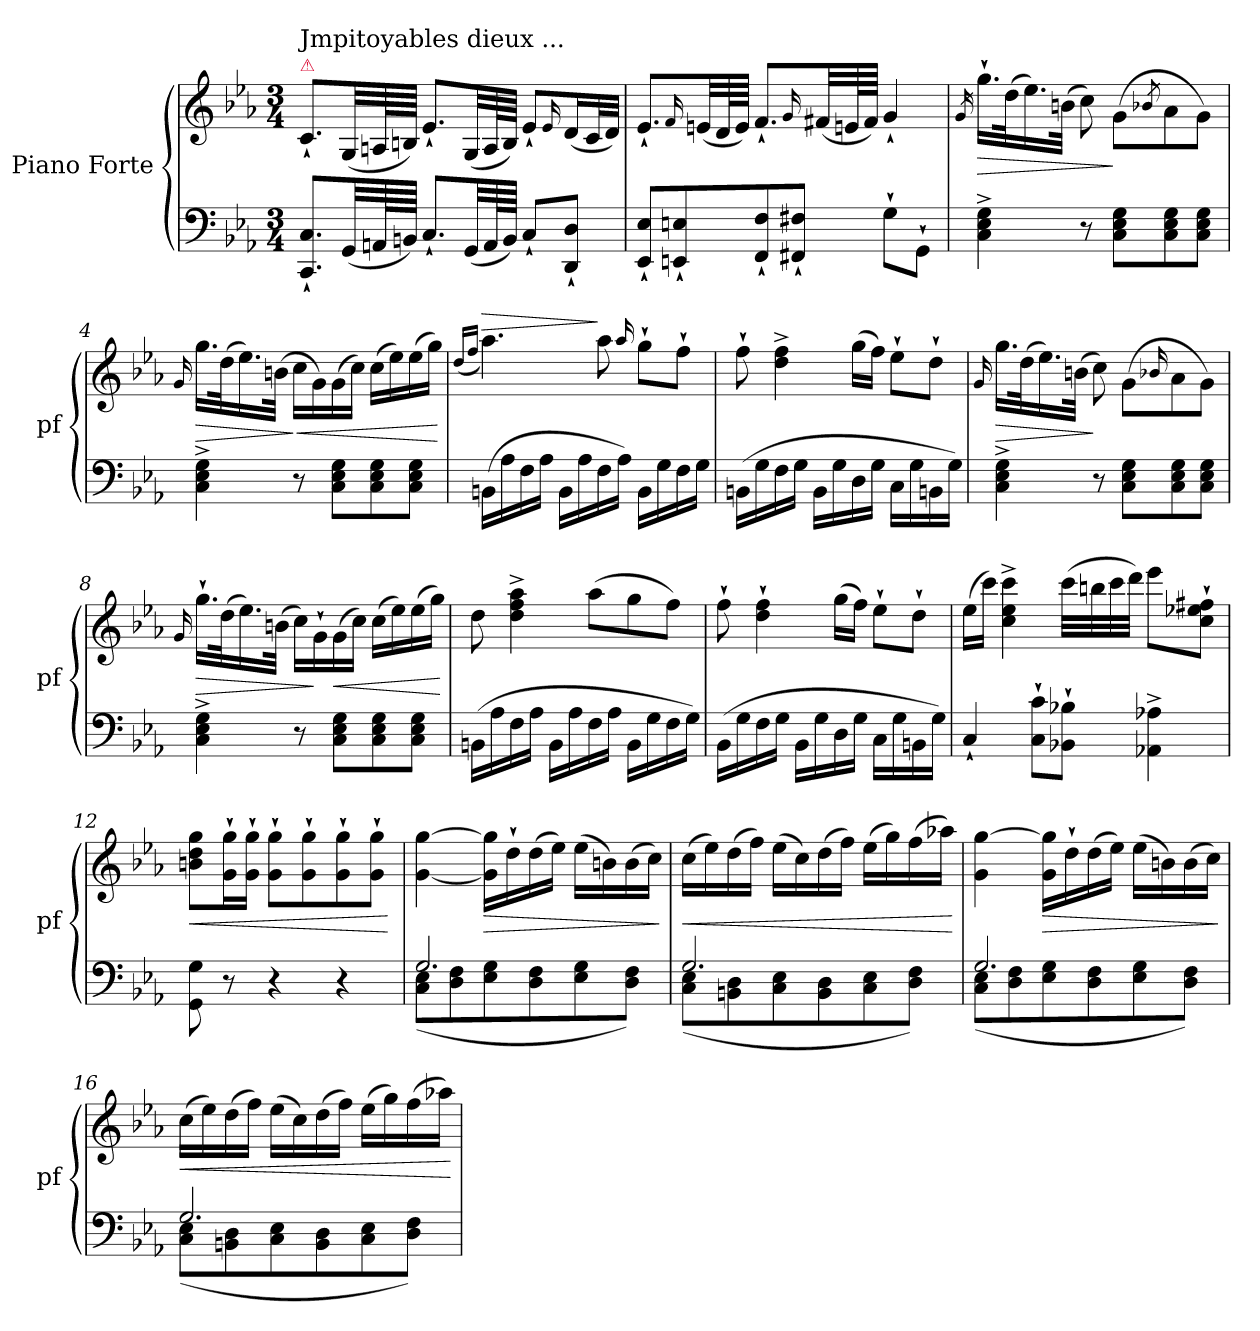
**kern	**dynam	**kern	**dynam
*part2	*part2	*part1	*part1
*staff2	*staff2	*staff1	*staff1
*I"Piano Forte	*	*I"Piano Forte	*
*I'pf	*	*I'pf	*
*clefF4	*	*clefG2	*
*k[b-e-a-]	*	*k[b-e-a-]	*
*c:	*	*c:	*
*M3/4	*	*M3/4	*
=1	=1	=1	=1
!	!	!LO:TX:a:color=crimson:t=⚠	!
!	!	!LO:TX:a:t=Jmpitoyables dieux ...	!
!	!	!	!LO:DY:b
8.CC`/ 8.C`/L	.	8.c`/L	F
(32GG/LL	.	(<32G/LL	.
64AAn/L	.	64An/L	.
64BBn/JJJJ)	.	64Bn/JJJJ)	.
8.C`/L	.	8.e-`/L	.
(32GG/LL	.	(32G/LL	.
64AA/L	.	64A/L	.
64BB/JJJJ)	.	64B/JJJJ)	.
8C`/L	.	8e-`/L	.
.	.	16qqe-/	.
8DD`/ 8D`/J	.	(16d/L	.
.	.	32c/L	.
.	.	32d/JJJ)	.
=2	=2	=2	=2
8EE-`/ 8E-`/L	.	8.e-`/L	.
8EEn`/ 8En`/	.	.	.
.	.	16qqf/	.
.	.	(32en/LL	.
.	.	64d/L	.
.	.	64e/JJJJ)	.
8FF`/ 8F`/	.	8.f`/L	.
8FF#X`/ 8F#X`/J	.	.	.
.	.	16qqg/	.
.	.	(32f#X/LL	.
.	.	64en/L	.
.	.	64f#/JJJJ)	.
8G`\L	.	4g`/	.
8GG`\J	.	.	.
=3	=3	=3	=3
.	.	16qg/	.
!	!	!	!LO:HP:b
!	!	!	!LO:DY:n=1:b
4C^<\ 4E-^<\ 4G^<\	.	16.gg`\LL	> F
.	.	(32dd\K	.
.	.	16.ee-\)	.
.	.	(32bn\JJk	.
8r	.	8cc\)	.
!	!	!	!LO:DY:n=2:b
8C\ 8E-\ 8G\L	.	(8g\L	] P
.	.	8qb-X/	.
8C\ 8E-\ 8G\	.	8a-\	.
8C\ 8E-\ 8G\J	.	8g\J)	.
=4	=4	=4	=4
.	.	16qqg/	.
!	!	!	!LO:HP:b
!	!	!	!LO:DY:n=1:b
4C^<\ 4E-^<\ 4G^<\	.	16.gg\LL	> F
.	.	(32dd\K	.
.	.	16.ee-\)	.
.	.	(32bn\JJk	.
!	!	!	!LO:HP:n=1:b
!	!	!	!LO:DY:n=2:b
8r	.	16cc\LL	] < P
.	.	16g\)	.
8C\ 8E-\ 8G\L	.	(16g\	.
.	.	16cc\JJ)	.
8C\ 8E-\ 8G\	.	(16cc\LL	.
.	.	16ee-\)	.
8C\ 8E-\ 8G\J	.	(16ee-\	.
.	.	16gg\JJ)	.
.	.	.	[
=5	=5	=5	=5
.	.	(16qqdd/LL	.
.	.	16qqff/JJ	.
!	!	!	!LO:HP:a
!	!	!	!LO:DY:n=1:b
(16BBn\LL	.	4.aa-\)	> F
16A-\	.	.	.
16F\	.	.	.
16A-\JJ	.	.	.
16BB\LL	.	.	.
16A-\	.	.	.
16F\	.	8aa-\	]
16A-\JJ)	.	.	.
.	.	16qqaa-/	.
16BB\LL	.	8gg`\L	.
16G\	.	.	.
16F\	.	8ff`\J	.
16G\JJ	.	.	.
=6	=6	=6	=6
(16BBn\LL	.	8ff`\	.
16G\	.	.	.
16F\	.	4dd^\ 4ff^\	.
16G\JJ	.	.	.
16BB\LL	.	.	.
16G\	.	.	.
16D\	.	(16gg\LL	.
16G\JJ	.	16ff\JJ)	.
16C\LL	.	8ee-`\L	.
16G\	.	.	.
16BBn\	.	8dd`\J	.
16G\JJ)	.	.	.
=7	=7	=7	=7
.	.	16qqg/	.
!	!	!	!LO:HP:b
!	!	!	!LO:DY:n=1:b
4C^<\ 4E-^<\ 4G^<\	.	16.gg\LL	> F
.	.	(32dd\K	.
.	.	16.ee-\)	.
.	.	(32bn\JJk	.
!	!	!	!LO:DY:n=2:b
8r	.	8cc\)	] P
8C\ 8E-\ 8G\L	.	(8g\L	.
.	.	16qqb-X/	.
8C\ 8E-\ 8G\	.	8a-\	.
8C\ 8E-\ 8G\J	.	8g\J)	.
=8	=8	=8	=8
.	.	16qqg/	.
!	!	!	!LO:HP:b
!	!	!	!LO:DY:n=1:b
4C^<\ 4E-^<\ 4G^<\	.	16.gg`\LL	> F
.	.	(32dd\K	.
.	.	16.ee-\)	.
.	.	(32bn\JJk	.
8r	.	16cc\LL)	.
!	!	!	!LO:DY:n=2:b
.	.	16g`\	] P
!	!	!	!LO:HP:b
8C\ 8E-\ 8G\L	.	(16g\	<
.	.	16cc\JJ)	.
8C\ 8E-\ 8G\	.	(16cc\LL	.
.	.	16ee-\)	.
8C\ 8E-\ 8G\J	.	(16ee-\	.
.	.	16gg\JJ)	.
.	.	.	[
=9	=9	=9	=9
!	!	!	!LO:DY:b
(16BBn\LL	.	8dd\	F
16A-\	.	.	.
16F\	.	4dd^\ 4ff^\ 4aa-^\	.
16A-\JJ	.	.	.
16BB\LL	.	.	.
16A-\	.	.	.
16F\	.	(>8aa-\L	.
16A-\JJ	.	.	.
16BB\LL	.	8gg\	.
16G\	.	.	.
16F\	.	8ff\J)	.
16G\JJ)	.	.	.
=10	=10	=10	=10
(16BB-\LL	.	8ff`\	.
16G\	.	.	.
16F\	.	4dd`\ 4ff`\	.
16G\JJ	.	.	.
16BB-\LL	.	.	.
16G\	.	.	.
16D\	.	(16gg\LL	.
16G\JJ	.	16ff\JJ)	.
16C\LL	.	8ee-`\L	.
16G\	.	.	.
16BBn\	.	8dd`\J	.
16G\JJ)	.	.	.
=11	=11	=11	=11
!	!	!	!LO:DY:b
4C`/	.	(16ee-\LL	F
.	.	16ccc\JJ)	.
.	.	4cc^<\ 4ee-^<\ 4ccc^<\	.
8C`\ 8c`\L	.	.	.
8BB-X`\ 8B-X`\J	.	(32ccc\LLL	.
.	.	32bbn\	.
.	.	32ccc\	.
.	.	32ddd\JJJ)	.
4AA-X^\ 4A-X^\	.	8eee-\L	.
.	.	8cc`\ 8ee-X`\ 8ff#X`\J	.
=12	=12	=12	=12
!	!	!	!LO:HP:b
8GG\ 8G\	.	8bn\ 8dd\ 8gg\L	<
8r	.	16g`\ 16gg`\L	.
.	.	16g`\ 16gg`\JJ	.
4r	.	8g`\ 8gg`\L	.
.	.	8g`\ 8gg`\	.
4r	.	8g`\ 8gg`\	.
.	.	8g`\ 8gg`\J	.
.	.	.	[
=13	=13	=13	=13
*^	*	*	*
!	!	!LO:DY:b	!	!LO:DY:b
2.G/	(>8C\ 8E-\L	F	[4g\ [4gg\	F
.	8D\ 8F\	.	.	.
!	!	!	!	!LO:HP:b
.	8E-\ 8G\	.	16g]\ 16gg]\LL	>
.	.	.	16dd`\	.
.	8D\ 8F\	.	(16dd\	.
.	.	.	16ee-\JJ)	.
.	8E-\ 8G\	.	(16ee-\LL	.
.	.	.	16bn\)	.
.	8D\ 8F\J)	.	(16b\	.
.	.	.	16cc\JJ)	.
*v	*v	*	*	*
.	.	.	]
=14	=14	=14	=14
*^	*	*	*
!	!	!	!	!LO:HP:b
2.G/	(>8C\ 8E-\L	.	(16cc\LL	<
.	.	.	16ee-\)	.
.	8BBn\ 8D\	.	(16dd\	.
.	.	.	16ff\JJ)	.
.	8C\ 8E-\	.	(16ee-\LL	.
.	.	.	16cc\)	.
.	8BB\ 8D\	.	(16dd\	.
.	.	.	16ff\JJ)	.
.	8C\ 8E-\	.	(16ee-\LL	.
.	.	.	16gg\)	.
.	8D\ 8F\J)	.	(16ff\	.
.	.	.	16aa-X\JJ)	.
*v	*v	*	*	*
.	.	.	[
=15	=15	=15	=15
*^	*	*	*
!	!	!LO:DY:b	!	!LO:DY:b
2.G/	(>8C\ 8E-\L	F	4g\ [4gg\	F
.	8D\ 8F\	.	.	.
!	!	!	!	!LO:HP:b
.	8E-\ 8G\	.	16g\ 16gg]\LL	>
.	.	.	16dd`\	.
.	8D\ 8F\	.	(16dd\	.
.	.	.	16ee-\JJ)	.
.	8E-\ 8G\	.	(16ee-\LL	.
.	.	.	16bn\)	.
.	8D\ 8F\J)	.	(16b\	.
.	.	.	16cc\JJ)	.
*v	*v	*	*	*
.	.	.	]
=16	=16	=16	=16
*^	*	*	*
!	!	!	!	!LO:HP:b
2.G/	(>8C\ 8E-\L	.	(16cc\LL	<
.	.	.	16ee-\)	.
.	8BBn\ 8D\	.	(16dd\	.
.	.	.	16ff\JJ)	.
.	8C\ 8E-\	.	(16ee-\LL	.
.	.	.	16cc\)	.
.	8BB\ 8D\	.	(16dd\	.
.	.	.	16ff\JJ)	.
.	8C\ 8E-\	.	(16ee-\LL	.
.	.	.	16gg\)	.
.	8D\ 8F\J)	.	(16ff\	.
.	.	.	16aa-X\JJ)	.
*v	*v	*	*	*
.	.	.	[
=	=	=	=
*-	*-	*-	*-
